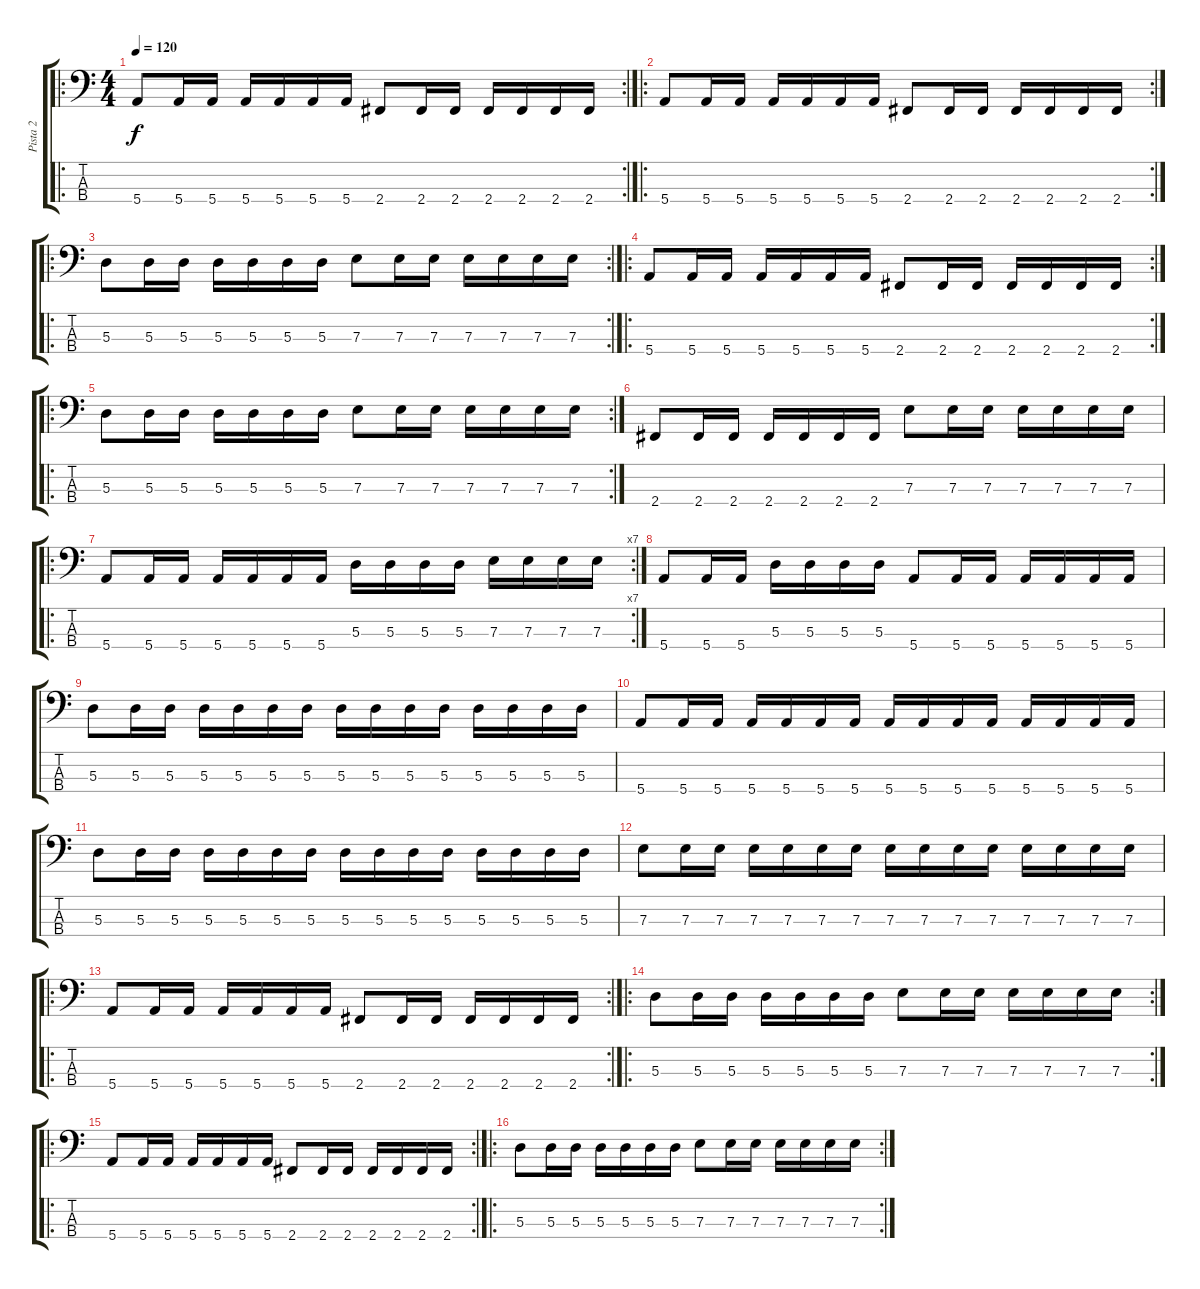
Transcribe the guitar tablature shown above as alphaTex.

\track ("Pista 2" "Pista 2") {instrument electricbasspick}
\staff {score tabs}
\tuning (G2 D2 A1 E1) {hide}
\ro
\rc 2
\ts (4 4)
\tempo 120
\clef f4
\ks c
5.4.8{dy f instrument electricbasspick} 5.4.16 5.4.16 5.4.16 5.4.16 5.4.16 5.4.16 2.4.8 2.4.16 2.4.16 2.4.16 2.4.16 2.4.16 2.4.16 |
\ro
\rc 2
5.4.8 5.4.16 5.4.16 5.4.16 5.4.16 5.4.16 5.4.16 2.4.8 2.4.16 2.4.16 2.4.16 2.4.16 2.4.16 2.4.16 |
\ro
\rc 2
5.3.8 5.3.16 5.3.16 5.3.16 5.3.16 5.3.16 5.3.16 7.3.8 7.3.16 7.3.16 7.3.16 7.3.16 7.3.16 7.3.16 |
\ro
\rc 2
5.4.8 5.4.16 5.4.16 5.4.16 5.4.16 5.4.16 5.4.16 2.4.8 2.4.16 2.4.16 2.4.16 2.4.16 2.4.16 2.4.16 |
\ro
\rc 2
5.3.8 5.3.16 5.3.16 5.3.16 5.3.16 5.3.16 5.3.16 7.3.8 7.3.16 7.3.16 7.3.16 7.3.16 7.3.16 7.3.16 |
2.4.8 2.4.16 2.4.16 2.4.16 2.4.16 2.4.16 2.4.16 7.3.8 7.3.16 7.3.16 7.3.16 7.3.16 7.3.16 7.3.16 |
\ro
\rc 7
5.4.8 5.4.16 5.4.16 5.4.16 5.4.16 5.4.16 5.4.16 5.3.16 5.3.16 5.3.16 5.3.16 7.3.16 7.3.16 7.3.16 7.3.16 |
5.4.8 5.4.16 5.4.16 5.3.16 5.3.16 5.3.16 5.3.16 5.4.8 5.4.16 5.4.16 5.4.16 5.4.16 5.4.16 5.4.16 |
5.3.8 5.3.16 5.3.16 5.3.16 5.3.16 5.3.16 5.3.16 5.3.16 5.3.16 5.3.16 5.3.16 5.3.16 5.3.16 5.3.16 5.3.16 |
5.4.8 5.4.16 5.4.16 5.4.16 5.4.16 5.4.16 5.4.16 5.4.16 5.4.16 5.4.16 5.4.16 5.4.16 5.4.16 5.4.16 5.4.16 |
5.3.8 5.3.16 5.3.16 5.3.16 5.3.16 5.3.16 5.3.16 5.3.16 5.3.16 5.3.16 5.3.16 5.3.16 5.3.16 5.3.16 5.3.16 |
7.3.8 7.3.16 7.3.16 7.3.16 7.3.16 7.3.16 7.3.16 7.3.16 7.3.16 7.3.16 7.3.16 7.3.16 7.3.16 7.3.16 7.3.16 |
\ro
\rc 2
5.4.8 5.4.16 5.4.16 5.4.16 5.4.16 5.4.16 5.4.16 2.4.8 2.4.16 2.4.16 2.4.16 2.4.16 2.4.16 2.4.16 |
\ro
\rc 2
5.3.8 5.3.16 5.3.16 5.3.16 5.3.16 5.3.16 5.3.16 7.3.8 7.3.16 7.3.16 7.3.16 7.3.16 7.3.16 7.3.16 |
\ro
\rc 2
5.4.8 5.4.16 5.4.16 5.4.16 5.4.16 5.4.16 5.4.16 2.4.8 2.4.16 2.4.16 2.4.16 2.4.16 2.4.16 2.4.16 |
\ro
\rc 2
5.3.8 5.3.16 5.3.16 5.3.16 5.3.16 5.3.16 5.3.16 7.3.8 7.3.16 7.3.16 7.3.16 7.3.16 7.3.16 7.3.16
